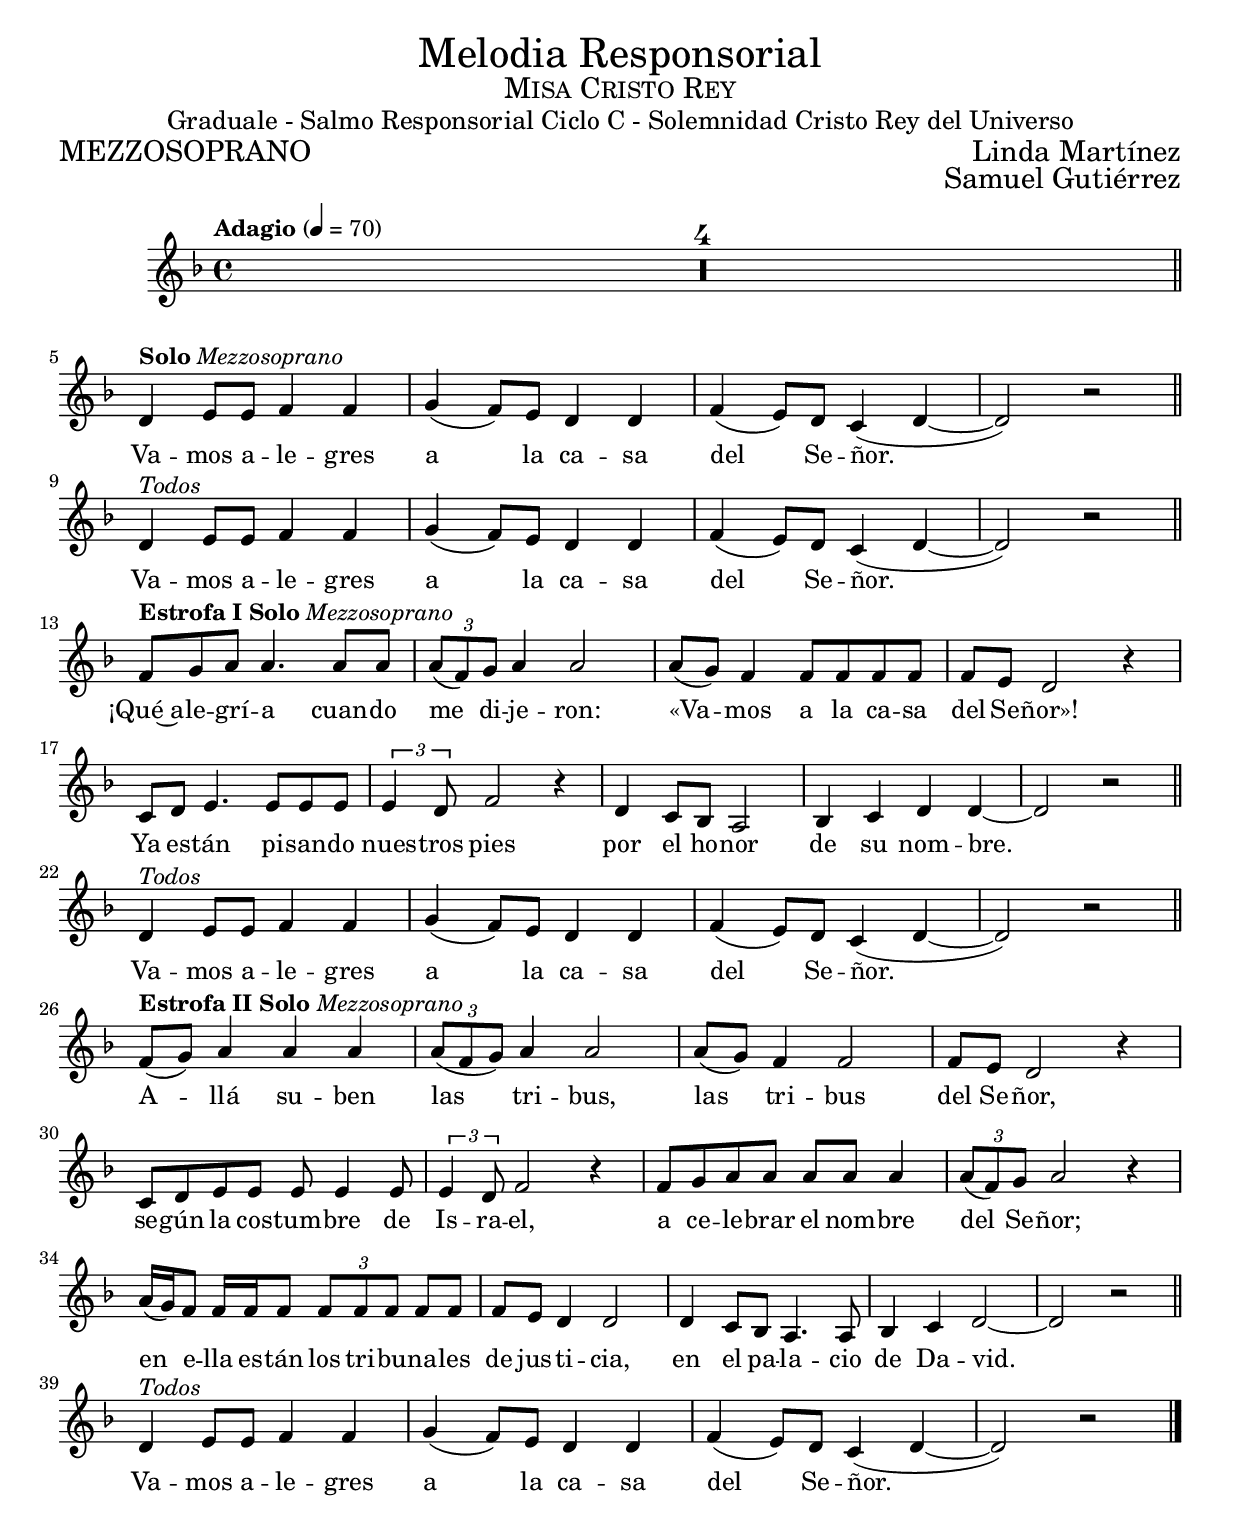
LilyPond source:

%  Melodia responsorial - Melody inspired by the compositions of Pbro Lucien Deiss
%  Music and accompaniment by serachsam

\language "espanol"
\version "2.23.2"

% --- Global parameters
particle = 1
jump = \break

% --- Includes
\include "global.ily"
soprano_music_a = \relative do' {
  \compressEmptyMeasures
  \dynamicUp

  R1*4 | #(if (= particle 1) jump "") % 4
  re4^\markup{ \bold "Solo" \italic "Mezzosoprano" } mi fa2 |
  sol4 fa8 mi re2 |
  fa4 mi8 re do4 re4~ |
  re2 r | #(if (= particle 1) jump "") % 8
  re4^\markup{ \italic "Todos" } mi fa2 |
  sol4 fa8 mi re2 |
  fa4 mi8 re do4 re4~ |
  re2 r | #(if (= particle 1) jump "") % 12
  fa8^\markup{ \bold "Estrofa I Solo" \italic "Mezzosoprano" } sol la la la la la4 |
  \tuplet 3/2 {la8 fa sol} la4 la r |
  la8( sol) fa4 fa8 fa fa fa |
  fa fa fa mi re2~ |
  re2 r | #(if (= particle 1) jump "")
  re4^\markup{ \italic "Todos" } mi fa2 |
  sol4 fa8 mi re2 |
  fa4 mi8 re do4 re4~ |
  re2 r | #(if (= particle 1) jump "") % 20
  fa8^\markup{ \bold "Estrofa II Solo" \italic "Mezzosoprano" } sol la la4. la8 la |
  \tuplet 3/2 {la8 fa sol} la4 la2 |
  la8 sol fa4 fa2 |
  fa8( mi) re4 re2 | #(if (= particle 1) jump "") %24
  do8( re) mi mi4 mi8 mi mi |
  \tuplet 3/2 { mi4 re8 } fa4 fa2 |
  re4 do8 sib la2 |
  sib4 do re4 re~ | 
  re2 r | #(if (= particle 1) jump "") %28
  re4^\markup{ \italic "Todos" } mi fa2 |
  sol4 fa8 mi re2 |
  fa4 mi8 re do4 re4~ |
  re2 r | #(if (= particle 1) jump "") % 32
  fa8(^\markup{ \bold "Estrofa III Solo" \italic "Mezzosoprano" } sol) la la4. la16 la la8 |
  \tuplet 3/2 {la8 fa sol} la2 r4 |
  la8( sol) fa4 fa4 fa8 fa |
  fa8 mi re4 re2 | #(if (= particle 1) jump "") % 36
  do8( re) mi mi mi mi mi mi |
  \tuplet 3/2 { mi4 re8 } fa4 fa2 |
  re4 do8( sib) la4 la |
  sib4( do) re re~ | 
  re2 r | #(if (= particle 1) jump "") % 40
  re4^\markup{ \italic "Todos" } mi fa2 |
  sol4 fa8 mi re2 |
  fa4 mi8 re do4 re4~ |
  re2 r | #(if (= particle 1) jump "") % 44
  fa8^\markup{\bold "Estrofa IV Solo" \italic "Mezzosoprano" } sol la4 la8 la16 la la la |
  la8 \tuplet 3/2 {la8 fa sol} la4 la2 |
  la8( sol) fa4 fa fa8 fa |
  fa8 mi re4 re2 | #(if (= particle 1) jump "") % 48
  do8 re mi mi mi mi mi mi |
  \tuplet 3/2 { mi4 re8 } fa2 r4 |
  re4 do8( sib) la4. la8 |
  sib4 do re2~ | 
  re2 r | #(if (= particle 1) jump "") % 52
  re4^\markup{ \italic "Todos" } mi fa2 |
  sol4 fa8 mi re2 |
  fa4 mi8 re do4 re4~ |
  re2 r |
}

soprano_lyrics_a = \lyricmode {
  El Se -- ñor es mi pas -- tor, na -- da me fal -- ta.
  El Se -- ñor es mi pas -- tor, na -- da me fal -- ta.

  El Se -- ñor es mi pas -- tor, na -- da me fal -- ta:
  en ver -- des pra -- de -- ras me~ha -- ce re -- cos -- tar.

  El Se -- ñor es mi pas -- tor, na -- da me fal -- ta.

  Me con -- du -- ce ha -- cia fuen -- tes tran -- qui -- las
  y re -- pa -- ra mis fuer -- zas;
  me guí -- a por el sen -- de -- ro jus -- to,
  por el ho -- nor de su nom -- bre.

  El Se -- ñor es mi pas -- tor, na -- da me fal -- ta.

  Pre -- pa -- ras u -- na me -- sa an -- te mí,
  en -- fren -- te de mis e -- ne -- mi -- gos;
  me un -- ges la ca -- be -- za con per -- fu -- me,
  y mi co -- pa re -- bo -- sa.

  El Se -- ñor es mi pas -- tor, na -- da me fal -- ta.

  Tu bon -- dad y~tu mi -- se -- ri -- cor -- dia me a -- com -- pa -- ñan,
  to -- dos los dí -- as de mi vi -- da,
  y~ha -- bi -- ta -- ré en la ca -- sa del Se -- ñor,
  por a -- ños sin tér -- mi -- no.

  El Se -- ñor es mi pas -- tor, na -- da me fal -- ta.
}

soprano_music_b = \relative do' {
  \compressEmptyMeasures
  \dynamicUp

  R1*4 | #(if (= particle 1) jump "") % 4
  re4^\markup{ \bold "Solo" \italic "Mezzosoprano" } mi fa2 |
  sol4 fa8 mi re4 re |
  fa4 mi8 re do4( re4~ |
  re2) r | #(if (= particle 1) jump "") % 8
  re4^\markup{ \italic "Todos" } mi fa2 |
  sol4 fa8 mi re4 re |
  fa4 mi8 re do4( re4~ |
  re2) r | #(if (= particle 1) jump "") % 12
  fa8^\markup{ \bold "Estrofa I Solo" \italic "Mezzosoprano" } sol la la la la la la |
  \tuplet 3/2 {la8 fa sol} la2 r4 |
  la8 sol fa4 fa8 fa fa fa |
  fa fa fa mi re2~ | 
  re2 r | #(if (= particle 1) jump "") % 16
  re4^\markup{ \italic "Todos" } mi fa2 |
  sol4 fa8 mi re4 re |
  fa4 mi8 re do4( re4~ |
  re2) r | #(if (= particle 1) jump "") % 20
  fa8^\markup{ \bold "Estrofa II Solo" \italic "Mezzosoprano" } sol la la la la la la |
  \tuplet 3/2 {la8 fa sol} la4 la2 |
  la8 sol fa fa fa4 fa |
  fa8 mi re4 re2 | #(if (= particle 1) jump "") % 24
  re4 do8 sib la4. la8 |
  sib4( do) re2~ | 
  re2 r | #(if (= particle 1) jump "") % 26
  re4^\markup{ \italic "Todos" } mi fa2 |
  sol4 fa8 mi re4 re |
  fa4 mi8 re do4( re4~ |
  re2) r | #(if (= particle 1) jump "") % 30
  fa8^\markup{ \bold "Estrofa III Solo" \italic "Mezzosoprano" } sol la la la la la4 |
  \tuplet 3/2 {la8( fa) sol} la4 la2 |
  la8 sol fa fa fa fa fa fa |
  fa8 mi re4 re2 | #(if (= particle 1) jump "") % 34
  re4 do8 sib la4 la8 la |
  sib4 do re2~ | 
  re2 r | #(if (= particle 1) jump "") % 36
  re4^\markup{ \italic "Todos" } mi fa2 |
  sol4 fa8 mi re4 re |
  fa4 mi8 re do4( re4~ |
  re2) r |
}

soprano_lyrics_b = \lyricmode {
  El Se -- ñor rei -- na, ves -- ti -- do de ma -- jes -- tad.
  El Se -- ñor rei -- na, ves -- ti -- do de ma -- jes -- tad.

  El Se -- ñor rei -- na, ves -- ti -- do de ma -- jes -- tad,
  el Se -- ñor, ves -- ti -- do~y ce -- ñi -- do de po -- der.

  El Se -- ñor rei -- na, ves -- ti -- do de ma -- jes -- tad.

  A -- sí~es -- tá fir -- me el or -- be y no va -- ci -- la.
  Tu tro -- no~es -- tá fir -- me des -- de siem -- pre,
  y tú e -- res e -- ter -- no.

  El Se -- ñor rei -- na, ves -- ti -- do de ma -- jes -- tad.

  Tus man -- da -- tos son fie -- les y se -- gu -- ros;
  la san -- ti -- dad es~el a -- dor -- no de tu ca -- sa,
  Se -- ñor, por dí -- as sin tér -- mi -- no.

  El Se -- ñor rei -- na, ves -- ti -- do de ma -- jes -- tad.
}

soprano_music_c = \relative do' {
  \compressEmptyMeasures
  \dynamicUp

  R1*4 | #(if (= particle 1) jump "") % 4
  re4^\markup{ \bold "Solo" \italic "Mezzosoprano" } mi8 mi fa4 fa |
  sol4( fa8) mi re4 re |
  fa4( mi8) re do4( re4~ |
  re2) r | #(if (= particle 1) jump "") % 8
  re4^\markup{ \italic "Todos" } mi8 mi fa4 fa |
  sol4( fa8) mi re4 re |
  fa4( mi8) re do4( re4~ |
  re2) r | #(if (= particle 1) jump "") % 12
  fa8^\markup{ \bold "Estrofa I Solo" \italic "Mezzosoprano" } sol la la4. la8 la |
  \tuplet 3/2 {la8( fa) sol} la4 la2 |
  la8( sol) fa4 fa8 fa fa fa |
  fa8 mi re2 r4 | #(if (= particle 1) jump "") % 16
  do8 re mi4. mi8 mi mi |
  \tuplet 3/2 { mi4 re8 } fa2 r4 |
  re4 do8 sib la2 |
  sib4 do re4 re~ | 
  re2 r | #(if (= particle 1) jump "") % 20
  re4^\markup{ \italic "Todos" } mi8 mi fa4 fa |
  sol4( fa8) mi re4 re |
  fa4( mi8) re do4( re4~ |
  re2) r | #(if (= particle 1) jump "") % 24
  fa8(^\markup{\bold "Estrofa II Solo" \italic "Mezzosoprano" } sol) la4 la la |
  \tuplet 3/2 {la8( fa sol)} la4 la2 |
  la8( sol) fa4 fa2 |
  fa8 mi re2 r4 | #(if (= particle 1) jump "") % 28
  do8 re mi mi mi mi4 mi8 |
  \tuplet 3/2 { mi4 re8 } fa2 r4 |
  fa8 sol la la la la la4 |
  \tuplet 3/2 {la8( fa) sol} la2 r4 | #(if (= particle 1) jump "") % 32
  la16( sol) fa8 fa16 fa fa8 \tuplet 3/2 {fa8 fa fa} fa fa |
  fa8 mi re4 re2 |
  re4 do8 sib la4. la8 |
  sib4 do re2~ | 
  re2 r | #(if (= particle 1) jump "") % 36
  re4^\markup{ \italic "Todos" } mi8 mi fa4 fa |
  sol4( fa8) mi re4 re |
  fa4( mi8) re do4( re4~ |
  re2) r |
}

soprano_lyrics_c = \lyricmode {
  Va -- mos a -- le -- gres a  la ca -- sa del Se -- ñor.
  Va -- mos a -- le -- gres a  la ca -- sa del Se -- ñor.

  ¡Qué~a -- le -- grí -- a cuan -- do me di -- je -- ron:
  «Va -- mos a la ca -- sa del Se -- ñor»!
  Ya es -- tán pi -- san -- do nues -- tros pies
  por el ho -- nor de su nom -- bre.

  Va -- mos a -- le -- gres a  la ca -- sa del Se -- ñor.

  A -- llá su -- ben las tri -- bus,
  las tri -- bus del Se -- ñor,
  se -- gún la cos -- tum -- bre de Is -- ra -- el,
  a ce -- le -- brar el nom -- bre del Se -- ñor;
  en e -- lla es -- tán los tri -- bu -- na -- les de jus -- ti -- cia,
  en el pa -- la -- cio de Da -- vid.

  Va -- mos a -- le -- gres a  la ca -- sa del Se -- ñor.
}


% --- Global size
% #(set-global-staff-size 20)

% --- Header
\markup { \fill-line { \center-column { \fontsize #5 \title \fontsize #2 \smallCaps \subtitle \fontsize #1 \subsubtitle_c } } }
\markup { \fill-line { \fontsize #2 "MEZZOSOPRANO" \right-column { \fontsize #2 \autor } } }
\markup { \fill-line { " " \right-column { \fontsize #2 \arranger } } }
\markup { \fill-line { " " \right-column { \fontsize #2 \other } } }
\header {
  dedication = \dedication
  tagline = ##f
  breakbefore = ##t
}

% --- Music

% --- Harmony

% --- Sheet
\score {
  <<
    \new Staff { <<
      \set Staff.midiInstrument = #"choir aahs"
      \new Voice = "soprano" { << \global_c \soprano_music_c >> }
      \new Lyrics \lyricsto "soprano" { \soprano_lyrics_c }
    >> }
  >>
  \midi { }
  \layout { }
}

% --- Paper
\paper{
  #(set-default-paper-size "letter")
}
